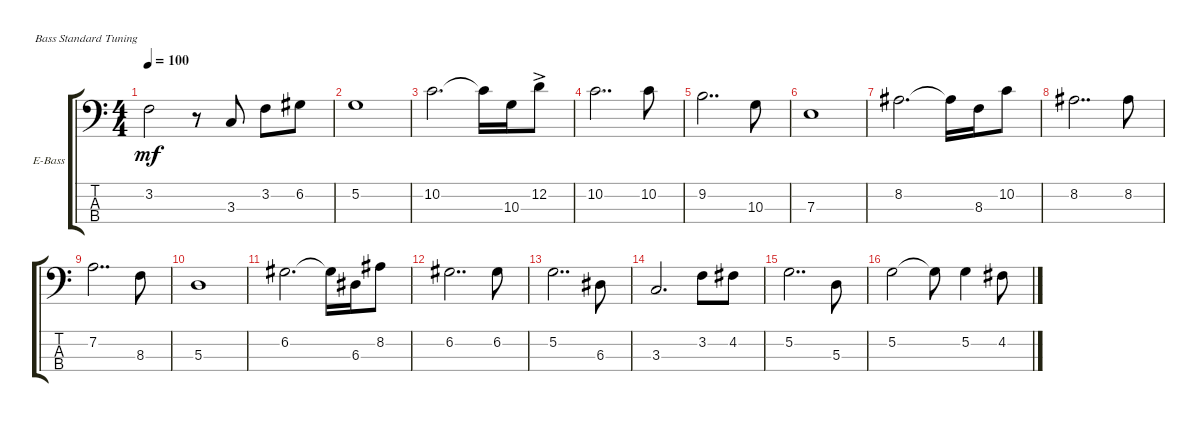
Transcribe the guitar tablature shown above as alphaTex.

\defaultSystemsLayout 4
\bracketExtendMode groupsimilarinstruments
\firstSystemTrackNameOrientation horizontal
\otherSystemsTrackNameOrientation horizontal
\track ("Electric Bass" "E-Bass") {instrument electricbassfinger}
\staff {score tabs}
\tuning (G2 D2 A1 E1)
\ts (4 4)
\tempo 100
\clef f4
\ks c
3.2.2{dy mf} r.8 3.3.8 3.2.8 6.2.8 |
5.2.1 |
10.2.2{d} 10.2{t}.16 10.3.16 12.2{ac}.8 |
10.2.2{dd} 10.2.8 |
9.2.2{dd} 10.3.8 |
7.3.1 |
8.2.2{d} 8.2{t}.16 8.3.16 10.2.8 |
8.2.2{dd} 8.2.8 |
7.2.2{dd} 8.3.8 |
5.3.1 |
6.2.2{d} 6.2{t}.16 6.3.16 8.2.8 |
6.2.2{dd} 6.2.8 |
5.2.2{dd} 6.3.8 |
3.3.2{d} 3.2.8 4.2.8 |
5.2.2{dd} 5.3.8 |
5.2.2 5.2{t}.8 5.2.4 4.2.8
